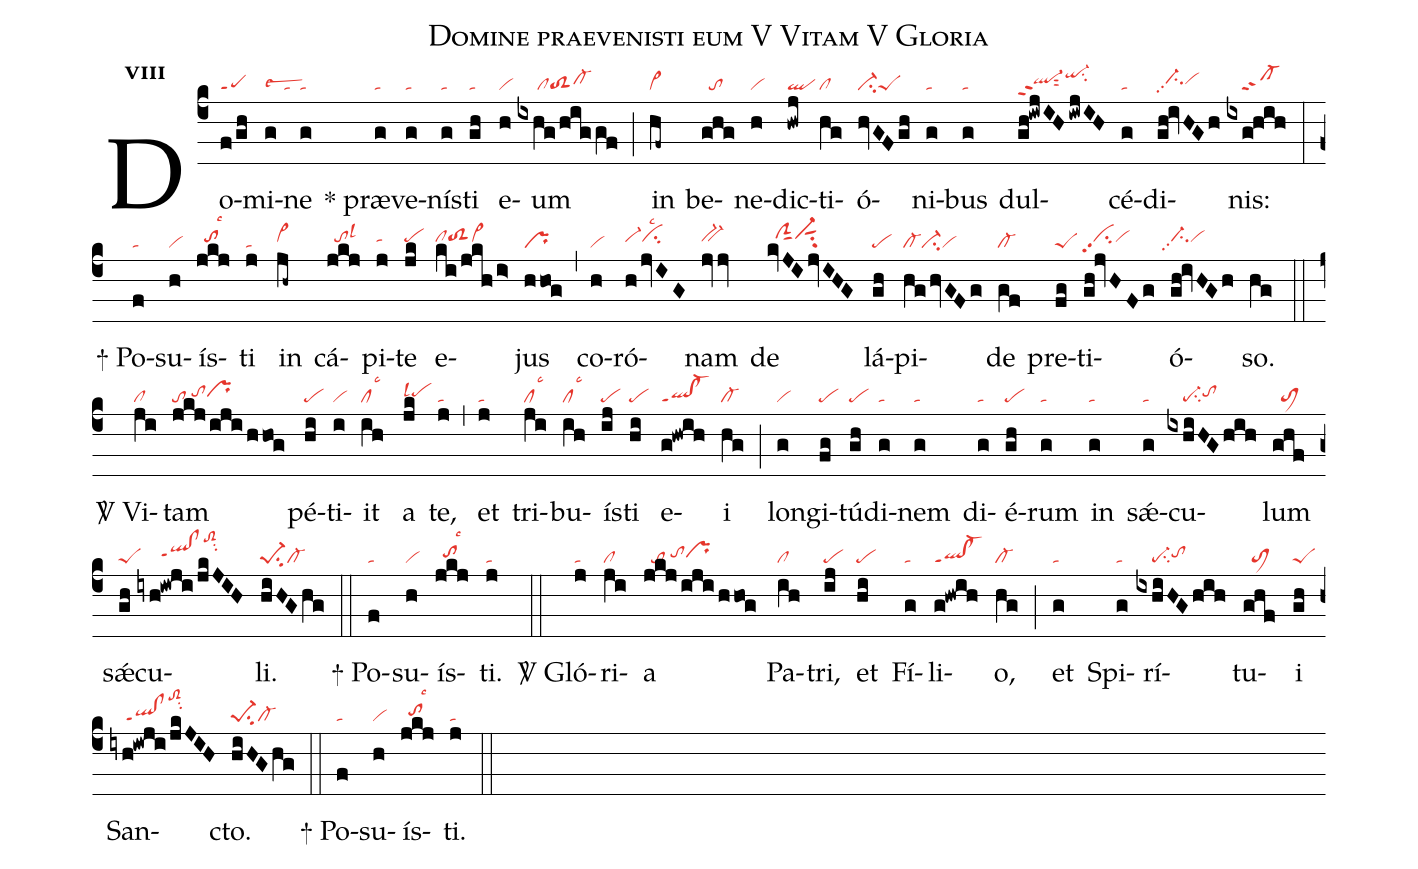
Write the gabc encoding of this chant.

name:Domine praevenisti eum V Vitam V Gloria;
office-part:re;
mode:8;
nabc-lines:1;
%%
initial-style: 1;
name: Domine praevenisti eum;
mode: 8;
office-part: Responsorium;
annotation: Resp.;
annotation: viii;
nabc-lines:1;
%%
(c4) Do(f/gh|scG)mi(g|talsew2)ne(g|ta) <sp>*</sp> præ(g|ta)ve(g|ta)nís(g|ta)ti(gh|ta) e(h|vi)um(ixhg/higgf|/////cltoS2cl-hh) (;) in(hf~|vi>) be(ghg|//to)ne(h|vi)dic(hwj|ql)ti(hg|cl)ó(hvGFgh|ci-peS)ni(g|ta)bus(g|ta) dul(gh!iwjIH/iwjIH|ql-hhppt2sut2qi-hjsu2)cé(g|ta)di(gh!ivHGh|//ci-hhpp2vihh)nis:(ixg!hih|////sf-) (:)
<sp>+</sp> Po(f|ta)su(h|vi)ís(jkj|//tohhlsc3)ti(j|ta) in(jh~|vi>hh) cá(jkj|//tohhlsl3)pi(j|tahh)te(jk|pehh) e(ki/jkh/i>|clhhtoS2hhvi>hh)jus(hhog|pr) (,) co(h|vi)ró(h/jvIG|vi-hhcihhlsc2)nam(jvjv|bv-hh) de(kvJIjvIHG|//clShisut1vi-hisut1su2) lá(gh|pe)pi(hg/hvGFg|cl-ci-vi)de(gf|cl-) pre(fg|peS)ti(gh!jvHFg|cihhpp2vihh)ó(gh!ivHGh|ci-hhpp2vihh)so.(hg) (::)

<sp>V/</sp> Vi(ji|cl)tam(jkj/iji/hhog|to/tohhprhh) pé(hi|pe)ti(i|vi)it(ih|cllsc3) a(jk|pehhlsl4) te,(j|ta) (,) et(j|ta) tri(ji|cllsc3)bu(ih|cllsc3)ís(ij|pe)ti(hi|pe) e(g!hwih|ql!cl-ppt1)i(hg|cl-) (;) lon(g|vi)gi(fg|pe)tú(gh|pe)di(g|ta)nem(g|ta) di(g|ta)é(gh|pe)rum(g|ta) in(g|ta) sǽ(g|ta)cu(ixhiHGhih|////pe-su2tohh)lum(ghf|//toM1) sǽ(gh|peS)cu(iyh!iwji/jkJIH|//////qlhh!clhhppt1toS2hmsu2)li.(hiHGhg|pe-1su2cl-) (::)
<sp>+</sp> Po(f|ta)su(h|vi)ís(jkj|//tohhlsc3)ti.(j|ta) (::)

<sp>V/</sp> Gló(j|ta)ri(ji|cl)a(jkj/iji/hhog|//to/tohhprhh) Pa(ih|cl)tri,(ij|pe) et(hi|pe) Fí(g|ta)li(g!hwih|ql!cl-ppt1)o,(hg|cl-) (;) et(g|ta) Spi(g|ta)rí(ixhiHGhih|////pe-su2tohh)tu(ghf|//toM1)i(gh|peS) San(iyh!iwji/jkJIH|////ql!clppt1toS2hmsu2)cto.(hiHGhg|pe-1su2cl-) (::)
<sp>+</sp> Po(f|ta)su(h|vi)ís(jkj|//tohhlsc3)ti.(j|ta) (::)
